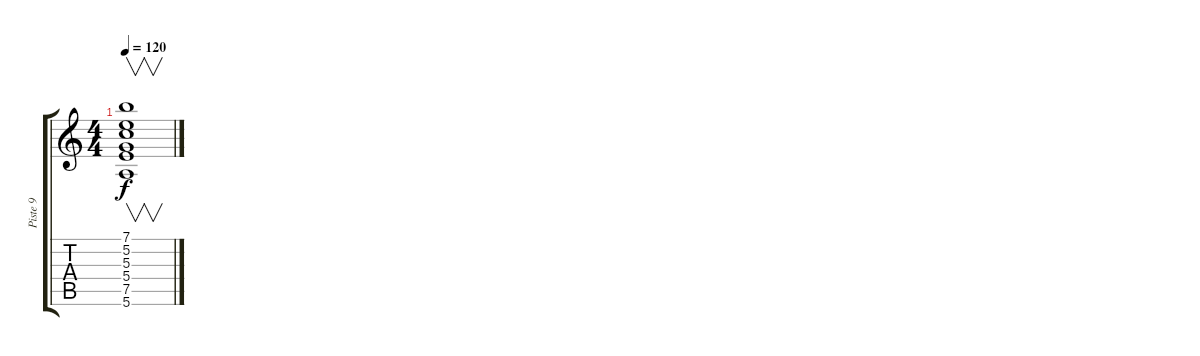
\track ("Piste 9" "Piste 9") {instrument distortionguitar}
\staff {score tabs}
\tuning (E4 B3 G3 D3 A2 E2) {hide}
\ts (4 4)
\tempo 120
\clef g2
\ks c
(7.1 5.2 5.3 5.4 7.5 5.6).1{v dy f}
